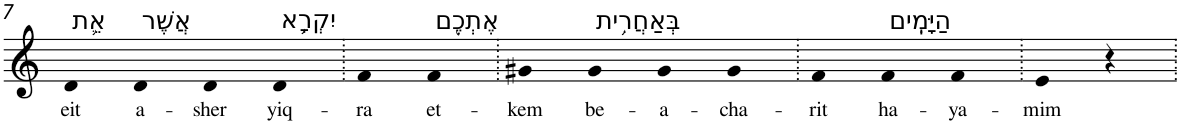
**kern	**text
*part1	*part1
*staff1	*staff1
*I"Piano	*
*I'Pno	*
!!LO:PB:g=z
*clefG2	*
*k[]	*
=7	=7
!LO:TX:a:t=אֵ֛ת	!
!	!LO:LY:b
4d	eit
!LO:TX:a:t=אֲשֶׁר	!
!	!LO:LY:b
4d	a-
!	!LO:LY:b
4d	-sher
!LO:TX:a:t=יִקְרָ֥א	!
!	!LO:LY:b
4d	yiq-
=8.	=8.
!	!LO:LY:b
4f	-ra
!LO:TX:a:t=אֶתְכֶ֖ם	!
!	!LO:LY:b
4f	et-
=9.	=9.
!	!LO:LY:b
4g#X	-kem
!LO:TX:a:t=בְּאַחֲרִ֥ית	!
!	!LO:LY:b
4g#	be-
!	!LO:LY:b
4g#	-a-
!	!LO:LY:b
4g#	-cha-
=10.	=10.
!	!LO:LY:b
4f	-rit
!LO:TX:a:t=הַיָּמִֽים	!
!	!LO:LY:b
4f	ha-
!	!LO:LY:b
4f	-ya-
=11.	=11.
!	!LO:LY:b
4e	-mim
4r	.
=.	=.
*-	*-
